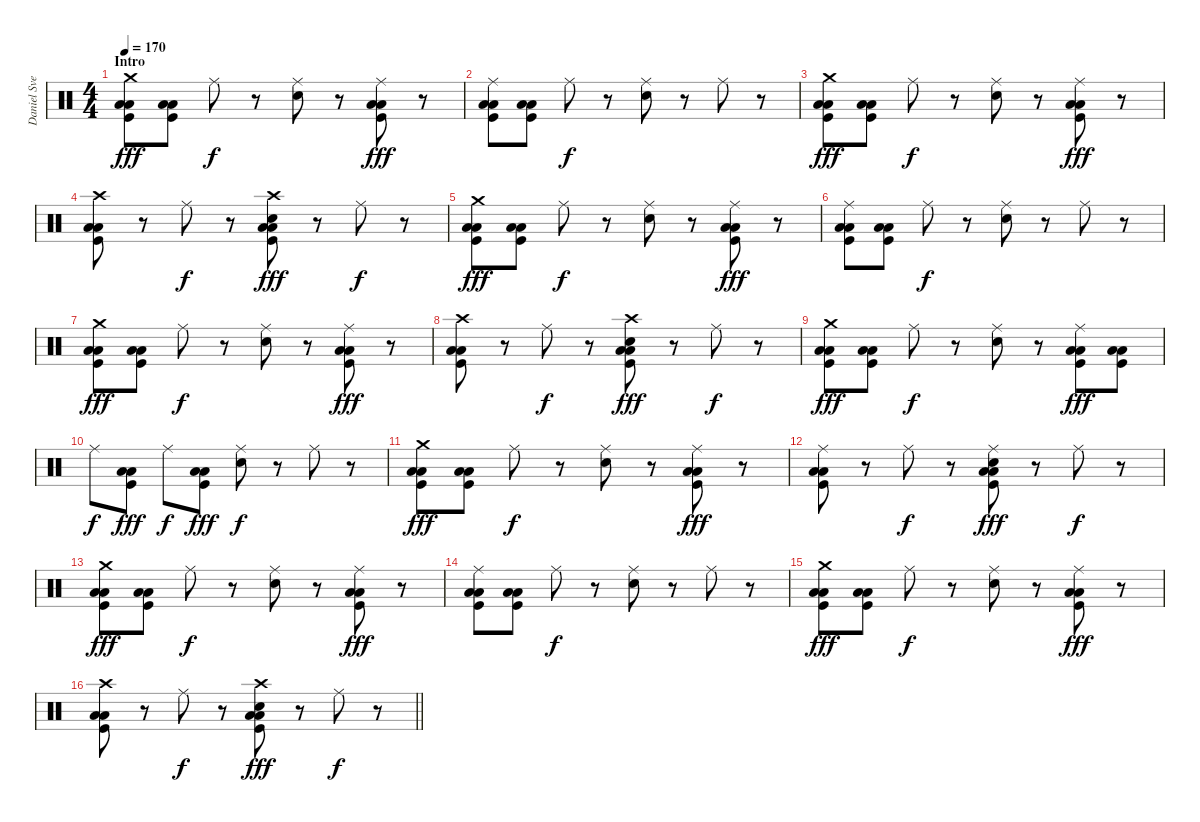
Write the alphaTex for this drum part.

\track ("Daniel Svensson" "Daniel Sve") {instrument percussion}
\staff {score}
\articulation defaults
\ts (4 4)
\section ("" "Intro")
\tempo 170
\clef neutral
\ks c
("Crash medium (hit)" "Low Tom (hit)" "Low Floor Tom (hit)" "Kick (hit)").8{dy fff} ("Low Tom (hit)" "Low Floor Tom (hit)" "Kick (hit)").8 "Ride (middle)".8{dy f} r.8 ("Ride (middle)" "Snare (hit) 2").8 r.8 ("Ride (middle)" "Low Tom (hit)" "Low Floor Tom (hit)" "Kick (hit)").8{dy fff} r.8 |
("Ride (middle)" "Low Tom (hit)" "Low Floor Tom (hit)" "Kick (hit)").8 ("Low Tom (hit)" "Low Floor Tom (hit)" "Kick (hit)").8 "Ride (middle)".8{dy f} r.8 ("Ride (middle)" "Snare (hit) 2").8 r.8 "Ride (middle)".8 r.8 |
("Crash medium (hit)" "Low Tom (hit)" "Low Floor Tom (hit)" "Kick (hit)").8{dy fff} ("Low Tom (hit)" "Low Floor Tom (hit)" "Kick (hit)").8 "Ride (middle)".8{dy f} r.8 ("Ride (middle)" "Snare (hit) 2").8 r.8 ("Ride (middle)" "Low Tom (hit)" "Low Floor Tom (hit)" "Kick (hit)").8{dy fff} r.8 |
("Crash high (hit)" "Low Tom (hit)" "Low Floor Tom (hit)" "Kick (hit)").8 r.8 "Ride (middle)".8{dy f} r.8 ("Crash high (hit)" "Snare (hit) 2" "Low Tom (hit)" "Low Floor Tom (hit)" "Kick (hit)").8{dy fff} r.8 "Ride (middle)".8{dy f} r.8 |
("Crash medium (hit)" "Low Tom (hit)" "Low Floor Tom (hit)" "Kick (hit)").8{dy fff} ("Low Tom (hit)" "Low Floor Tom (hit)" "Kick (hit)").8 "Ride (middle)".8{dy f} r.8 ("Ride (middle)" "Snare (hit) 2").8 r.8 ("Ride (middle)" "Low Tom (hit)" "Low Floor Tom (hit)" "Kick (hit)").8{dy fff} r.8 |
("Ride (middle)" "Low Tom (hit)" "Low Floor Tom (hit)" "Kick (hit)").8 ("Low Tom (hit)" "Low Floor Tom (hit)" "Kick (hit)").8 "Ride (middle)".8{dy f} r.8 ("Ride (middle)" "Snare (hit) 2").8 r.8 "Ride (middle)".8 r.8 |
("Crash medium (hit)" "Low Tom (hit)" "Low Floor Tom (hit)" "Kick (hit)").8{dy fff} ("Low Tom (hit)" "Low Floor Tom (hit)" "Kick (hit)").8 "Ride (middle)".8{dy f} r.8 ("Ride (middle)" "Snare (hit) 2").8 r.8 ("Ride (middle)" "Low Tom (hit)" "Low Floor Tom (hit)" "Kick (hit)").8{dy fff} r.8 |
("Crash high (hit)" "Low Tom (hit)" "Low Floor Tom (hit)" "Kick (hit)").8 r.8 "Ride (middle)".8{dy f} r.8 ("Crash high (hit)" "Snare (hit) 2" "Low Tom (hit)" "Low Floor Tom (hit)" "Kick (hit)").8{dy fff} r.8 "Ride (middle)".8{dy f} r.8 |
("Crash medium (hit)" "Low Tom (hit)" "Low Floor Tom (hit)" "Kick (hit)").8{dy fff} ("Low Tom (hit)" "Low Floor Tom (hit)" "Kick (hit)").8 "Ride (middle)".8{dy f} r.8 ("Ride (middle)" "Snare (hit) 2").8 r.8 ("Ride (middle)" "Low Tom (hit)" "Low Floor Tom (hit)" "Kick (hit)").8{dy fff} ("Low Tom (hit)" "Low Floor Tom (hit)" "Kick (hit)").8 |
"Ride (middle)".8{dy f} ("Low Tom (hit)" "Low Floor Tom (hit)" "Kick (hit)").8{dy fff} "Ride (middle)".8{dy f} ("Low Tom (hit)" "Kick (hit)" "Low Floor Tom (hit)").8{dy fff} ("Ride (middle)" "Snare (hit) 2").8{dy f} r.8 "Ride (middle)".8 r.8 |
("Crash medium (hit)" "Low Tom (hit)" "Low Floor Tom (hit)" "Kick (hit)").8{dy fff} ("Low Tom (hit)" "Low Floor Tom (hit)" "Kick (hit)").8 "Ride (middle)".8{dy f} r.8 ("Ride (middle)" "Snare (hit) 2").8 r.8 ("Ride (middle)" "Low Tom (hit)" "Low Floor Tom (hit)" "Kick (hit)").8{dy fff} r.8 |
("Ride (middle)" "Low Tom (hit)" "Low Floor Tom (hit)" "Kick (hit)").8 r.8 "Ride (middle)".8{dy f} r.8 ("Ride (middle)" "Snare (hit) 2" "Low Tom (hit)" "Low Floor Tom (hit)" "Kick (hit)").8{dy fff} r.8 "Ride (middle)".8{dy f} r.8 |
("Crash medium (hit)" "Low Tom (hit)" "Low Floor Tom (hit)" "Kick (hit)").8{dy fff} ("Low Tom (hit)" "Low Floor Tom (hit)" "Kick (hit)").8 "Ride (middle)".8{dy f} r.8 ("Ride (middle)" "Snare (hit) 2").8 r.8 ("Ride (middle)" "Low Tom (hit)" "Low Floor Tom (hit)" "Kick (hit)").8{dy fff} r.8 |
("Ride (middle)" "Low Tom (hit)" "Low Floor Tom (hit)" "Kick (hit)").8 ("Low Tom (hit)" "Low Floor Tom (hit)" "Kick (hit)").8 "Ride (middle)".8{dy f} r.8 ("Ride (middle)" "Snare (hit) 2").8 r.8 "Ride (middle)".8 r.8 |
("Crash medium (hit)" "Low Tom (hit)" "Low Floor Tom (hit)" "Kick (hit)").8{dy fff} ("Low Tom (hit)" "Low Floor Tom (hit)" "Kick (hit)").8 "Ride (middle)".8{dy f} r.8 ("Ride (middle)" "Snare (hit) 2").8 r.8 ("Ride (middle)" "Low Tom (hit)" "Low Floor Tom (hit)" "Kick (hit)").8{dy fff} r.8 |
\barLineRight lightlight
("Crash high (hit)" "Low Tom (hit)" "Low Floor Tom (hit)" "Kick (hit)").8 r.8 "Ride (middle)".8{dy f} r.8 ("Crash high (hit)" "Snare (hit) 2" "Low Tom (hit)" "Low Floor Tom (hit)" "Kick (hit)").8{dy fff} r.8 "Ride (middle)".8{dy f} r.8
